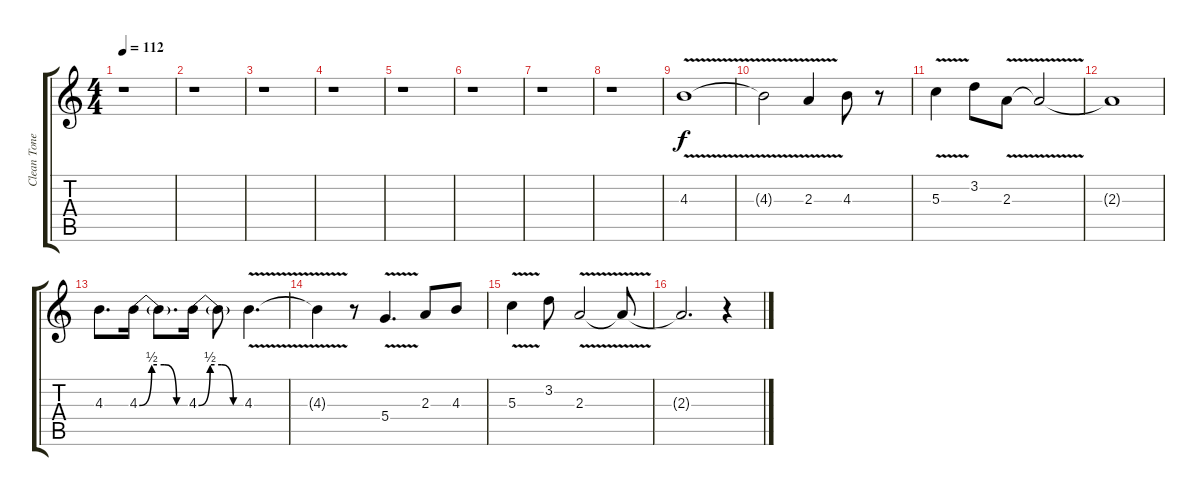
\track ("Clean Tone" "Clean Tone") {instrument electricguitarclean}
\staff {score tabs}
\tuning (E4 B3 G3 D3 A2 E2) {hide}
\ts (4 4)
\tempo 112
\clef g2
\ks c
r.1{dy f} |
r.1 |
r.1 |
r.1 |
r.1 |
r.1 |
r.1 |
r.1 |
4.3{v}.1 |
4.3{t}.2 2.3{v}.4 4.3.8 r.8 |
5.3{v}.4 3.2.8 2.3{v}.8 2.3{t}.2 |
2.3{t}.1 |
4.3.8{d} 4.3{be (custom 0 0 15 2 30 2 45 0 60 0)}.16 4.3{t}.8{d} 4.3{be (custom 0 0 15 2 30 2 45 0 60 0)}.16 4.3{t}.8 4.3{v}.4{d} |
4.3{t}.4 r.8 5.4{v}.4{d} 2.3.8 4.3.8 |
5.3{v}.4 3.2.8 2.3{v}.2 2.3{t}.8 |
2.3{t}.2{d} r.4
